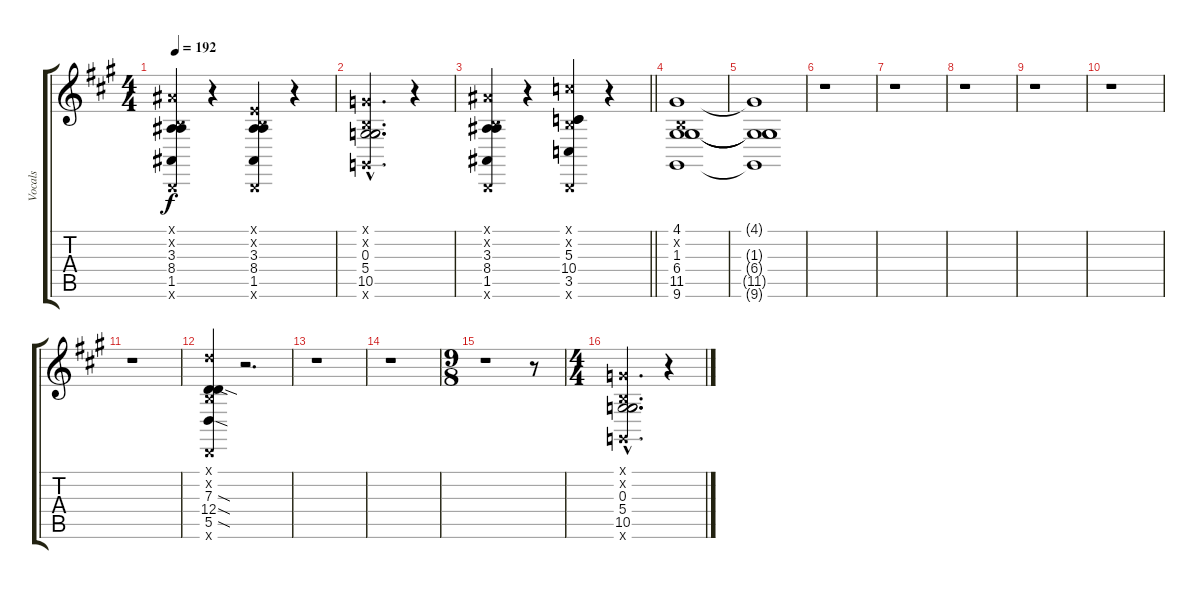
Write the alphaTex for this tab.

\track ("Vocals" "Vocals") {instrument stringensemble1}
\staff {score tabs}
\tuning (E4 B3 G3 D3 A2 B1) {hide}
\ts (4 4)
\tempo 192
\clef g2
\ks f#minor
(6.1{x} 0.2{x} 3.3 8.4 1.5 0.6{x}).4{dy f} r.4 (0.1{x} 0.2{x} 3.3 8.4 1.5 0.6{x}).4 r.4 |
(3.1{hac x} 0.2{hac x} 0.3{hac} 5.4{hac} 10.5{hac} 8.6{hac x}).2{d} r.4 |
\barLineRight lightlight
(6.1{x} 0.2{x} 3.3 8.4 1.5 0.6{x}).4 r.4 (8.1{x} 0.2{x} 5.3 10.4 3.5 0.6{x}).4 r.4 |
(4.1 0.2{x} 1.3 6.4 11.5 9.6).1 |
(4.1{t} 1.3{t} 6.4{t} 11.5{t} 9.6{t}).1 |
r.1 |
r.1 |
r.1 |
r.1 |
r.1 |
r.1 |
(10.1{x} 0.2{x} 7.3{sod} 12.4{sod} 5.5{sod} 3.6{x}).4 r.2{d} |
r.1 |
r.1 |
\ts (9 8)
r.1 r.8 |
\ts (4 4)
(3.1{hac x} 0.2{hac x} 0.3{hac} 5.4{hac} 10.5{hac} 8.6{hac x}).2{d} r.4
